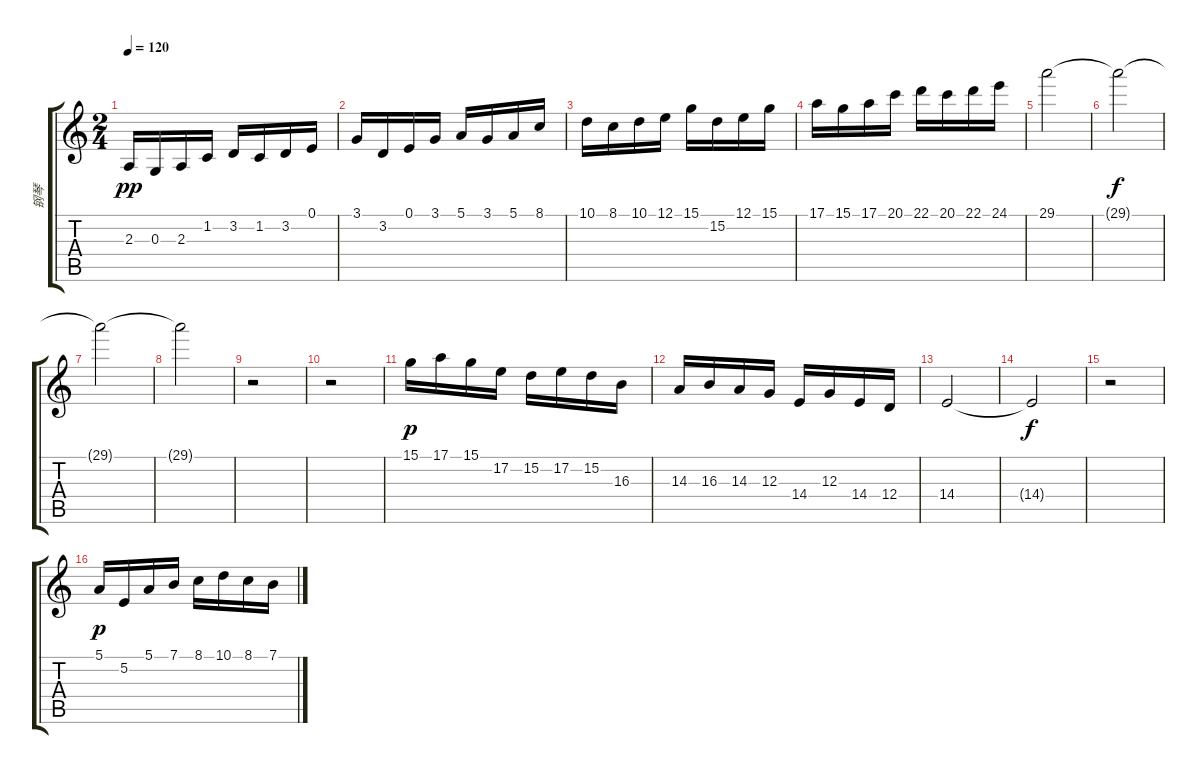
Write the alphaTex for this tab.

\track ("钢琴" "钢琴") {instrument brightacousticpiano}
\staff {score tabs}
\tuning (E4 B3 G3 D3 A2 E2) {hide}
\ts (2 4)
\tempo 120
\clef g2
\ks c
2.3.16{dy pp instrument brightacousticpiano} 0.3.16 2.3.16 1.2.16 3.2.16 1.2.16 3.2.16 0.1.16 |
3.1.16 3.2.16 0.1.16 3.1.16 5.1.16 3.1.16 5.1.16 8.1.16 |
10.1.16 8.1.16 10.1.16 12.1.16 15.1.16 15.2.16 12.1.16 15.1.16 |
17.1.16 15.1.16 17.1.16 20.1.16 22.1.16 20.1.16 22.1.16 24.1.16 |
29.1.2 |
29.1{t}.2{dy f} |
29.1{t}.2 |
29.1{t}.2 |
r.2 |
r.2 |
15.1.16{dy p} 17.1.16 15.1.16 17.2.16 15.2.16 17.2.16 15.2.16 16.3.16 |
14.3.16 16.3.16 14.3.16 12.3.16 14.4.16 12.3.16 14.4.16 12.4.16 |
14.4.2 |
14.4{t}.2{dy f} |
r.2 |
5.1.16{dy p} 5.2.16 5.1.16 7.1.16 8.1.16 10.1.16 8.1.16 7.1.16
